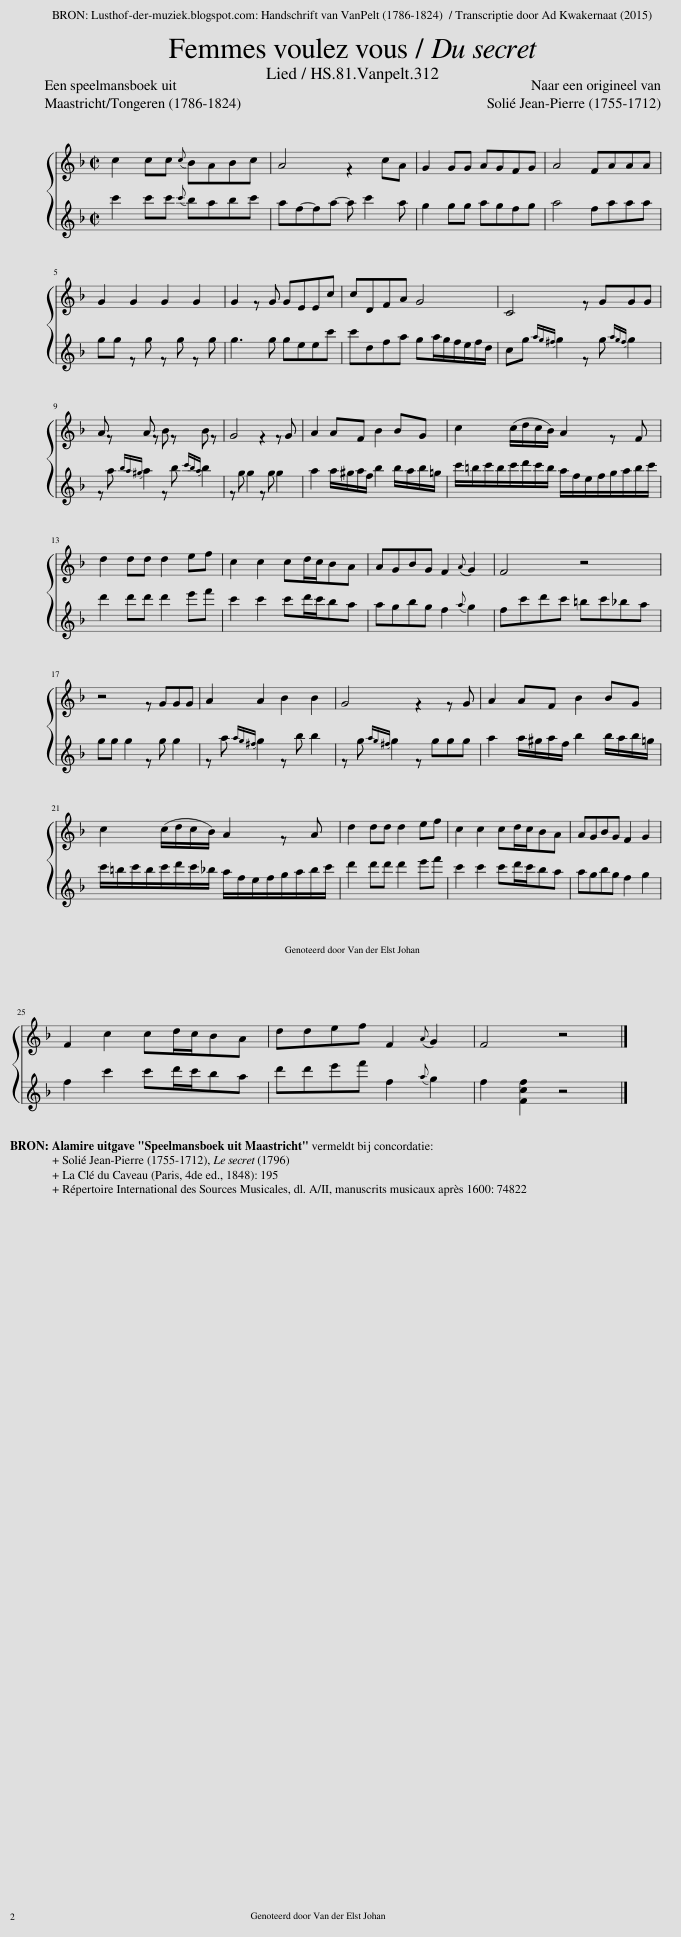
X:1
%%score { 1 2 }
L:1/8
Q:1/4=90
M:2/2
I:linebreak $
K:F
V:1 treble
V:2 treble
V:1
 c2 cc{c} BABc | A4 z2 cA | G2 GG AGFG | A4 FAAA |$ G2 G2 G2 G2 | %5
 G2 z G GEEc | cDFA G4 | C4 z GGG |$ A z A z B z B z | G4 z2 z G | %10
 A2 AF B2 BG | c2 (c/d/c/B/) A2 z F |$ d2 dd d2 ef | c2 c2 cd/c/BA | AGBG F2{A} G2 | %15
 F4 z4 |$ z4 z GGG | A2 A2 B2 B2 | G4 z2 z G | A2 AF B2 BG |$ %20
 c2 (c/d/c/B/) A2 z A | d2 dd d2 ef | c2 c2 cd/c/BA | AGBG F2 G2 |$ F2 c2 cd/c/BA | %25
 ddef F2{A} G2 | F4 z4 |] %27
V:2
 c'2 c'c'{c'} babc' | af-fa- a c'2 a | g2 gg agfg | a4 faaa |$ gg z g z g z g | %5
 g3 g geec' | c'dfa ga/g/f/e/f/d/ | cg{ag^f} g2 z g{agf} g2 |$ z a{ba^g} a2 z b{c'ba} b2 | z g g2 z g g2 | %10
 a2 a/^g/a/f/ b2 b/a/b/=g/ | c'/=b/c'/b/c'/d'/c'/b/ a/f/e/f/g/a/b/c'/ |$ d'2 d'd' d'2 e'f' | c'2 c'2 c'd'/c'/ba | agbg f2{a} g2 | %15
 fc'd'c' =bc'_ba |$ gg g2 z g g2 | z a{ag^f} g2 z b b2 | z g{ag^f} g2 z ggg | a2 a/^g/a/f/ b2 b/a/b/=g/ |$ %20
 c'/=b/c'/b/c'/d'/c'/_b/ a/f/e/f/g/a/b/c'/ | d'2 d'd' d'2 e'f' | c'2 c'2 c'd'/c'/ba | agbg f2 g2 |$ f2 c'2 c'd'/c'/ba | %25
 d'd'e'f' f2{a} g2 | f2 [Fcf]2 z4 |] %27
